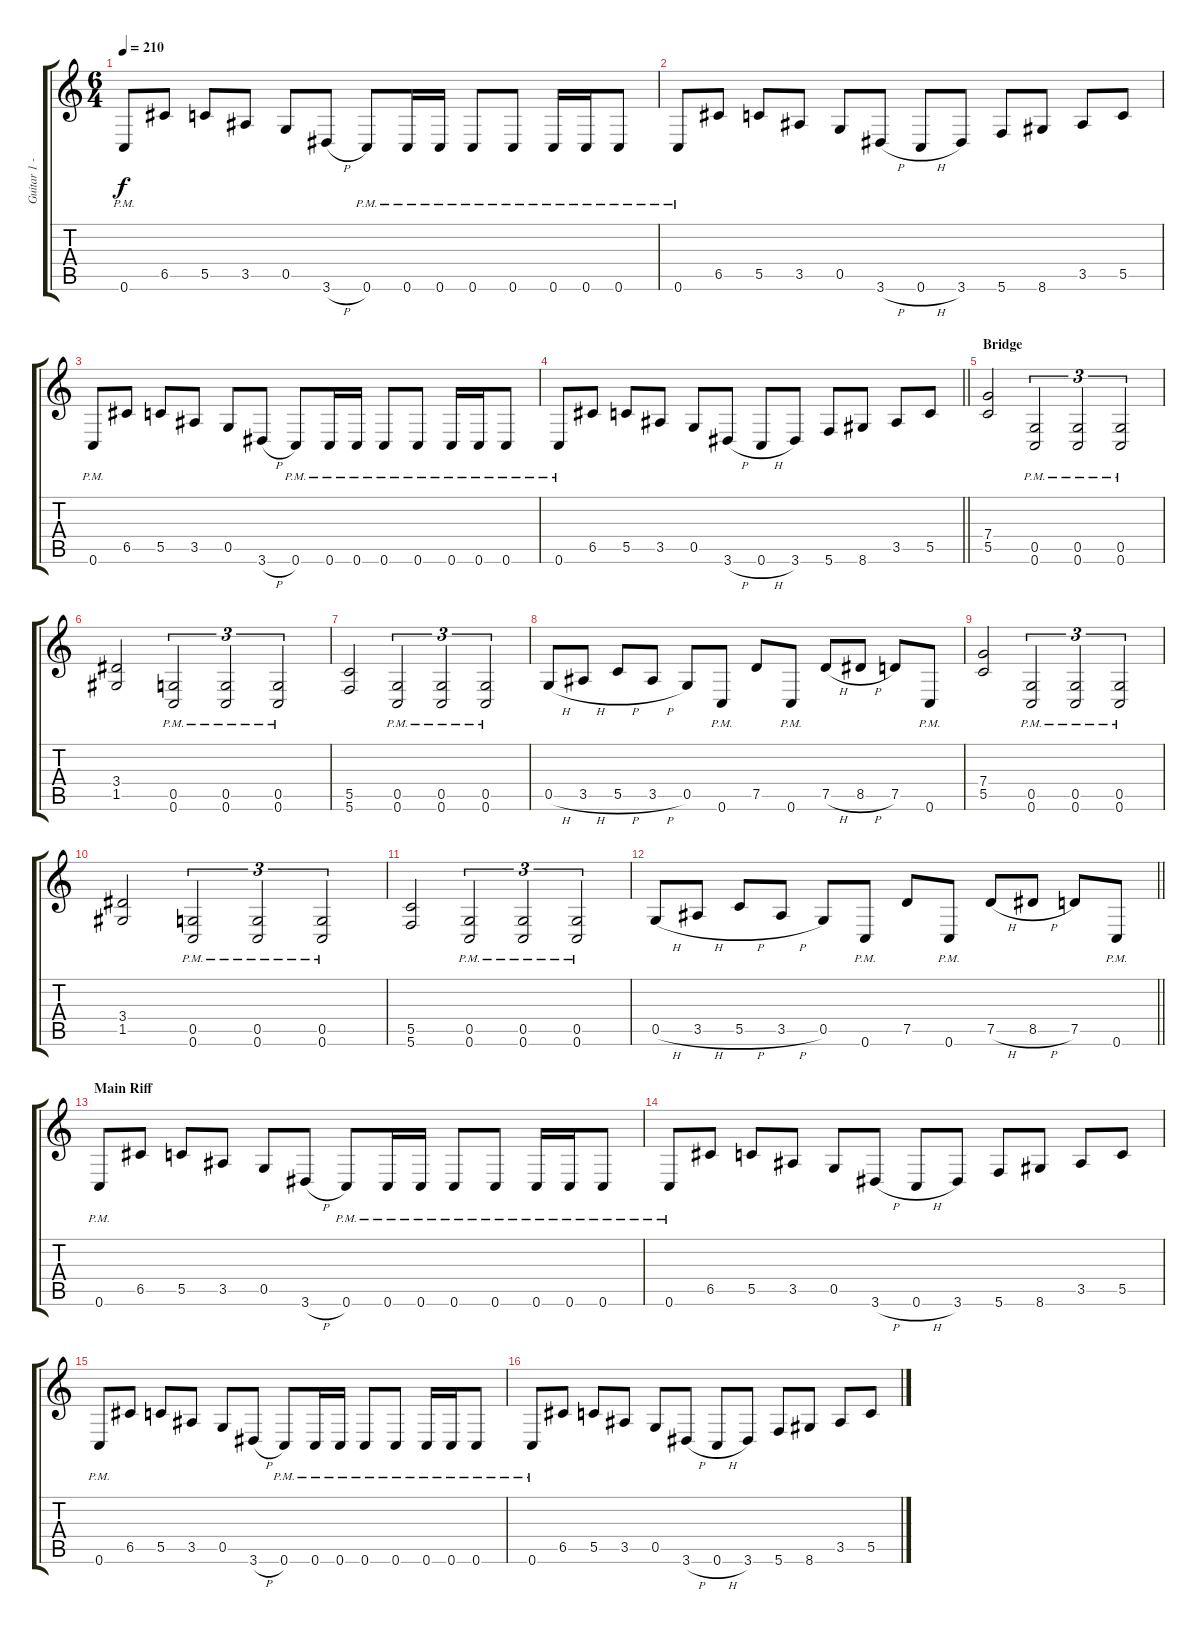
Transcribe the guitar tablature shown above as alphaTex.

\track ("Guitar 1 - Adam Dutkiewitz" "Guitar 1 -") {instrument distortionguitar}
\staff {score tabs}
\tuning (D4 A3 F3 C3 G2 C2) {hide}
\ts (6 4)
\tempo 210
\clef g2
\ks c
0.6{pm}.8{dy f} 6.5.8 5.5.8 3.5.8 0.5.8 3.6{h}.8 0.6{pm}.8 0.6{pm}.16 0.6{pm}.16 0.6{pm}.8 0.6{pm}.8 0.6{pm}.16 0.6{pm}.16 0.6{pm}.8 |
0.6{pm}.8 6.5.8 5.5.8 3.5.8 0.5.8 3.6{h}.8 0.6{h}.8 3.6.8 5.6.8 8.6.8 3.5.8 5.5.8 |
0.6{pm}.8 6.5.8 5.5.8 3.5.8 0.5.8 3.6{h}.8 0.6{pm}.8 0.6{pm}.16 0.6{pm}.16 0.6{pm}.8 0.6{pm}.8 0.6{pm}.16 0.6{pm}.16 0.6{pm}.8 |
\barLineRight lightlight
0.6{pm}.8 6.5.8 5.5.8 3.5.8 0.5.8 3.6{h}.8 0.6{h}.8 3.6.8 5.6.8 8.6.8 3.5.8 5.5.8 |
\section ("" "Bridge")
(7.4 5.5).2 (0.5{pm} 0.6{pm}).2{tu (3 2)} (0.5{pm} 0.6{pm}).2{tu (3 2)} (0.5{pm} 0.6{pm}).2{tu (3 2)} |
(3.4 1.5).2 (0.5{pm} 0.6{pm}).2{tu (3 2)} (0.5{pm} 0.6{pm}).2{tu (3 2)} (0.5{pm} 0.6{pm}).2{tu (3 2)} |
(5.5 5.6).2 (0.5{pm} 0.6{pm}).2{tu (3 2)} (0.5{pm} 0.6{pm}).2{tu (3 2)} (0.5{pm} 0.6{pm}).2{tu (3 2)} |
0.5{h}.8 3.5{h}.8 5.5{h}.8 3.5{h}.8 0.5.8 0.6{pm}.8 7.5.8 0.6{pm}.8 7.5{h}.8 8.5{h}.8 7.5.8 0.6{pm}.8 |
(7.4 5.5).2 (0.5{pm} 0.6{pm}).2{tu (3 2)} (0.5{pm} 0.6{pm}).2{tu (3 2)} (0.5{pm} 0.6{pm}).2{tu (3 2)} |
(3.4 1.5).2 (0.5{pm} 0.6{pm}).2{tu (3 2)} (0.5{pm} 0.6{pm}).2{tu (3 2)} (0.5{pm} 0.6{pm}).2{tu (3 2)} |
(5.5 5.6).2 (0.5{pm} 0.6{pm}).2{tu (3 2)} (0.5{pm} 0.6{pm}).2{tu (3 2)} (0.5{pm} 0.6{pm}).2{tu (3 2)} |
\barLineRight lightlight
0.5{h}.8 3.5{h}.8 5.5{h}.8 3.5{h}.8 0.5.8 0.6{pm}.8 7.5.8 0.6{pm}.8 7.5{h}.8 8.5{h}.8 7.5.8 0.6{pm}.8 |
\section ("" "Main Riff")
0.6{pm}.8 6.5.8 5.5.8 3.5.8 0.5.8 3.6{h}.8 0.6{pm}.8 0.6{pm}.16 0.6{pm}.16 0.6{pm}.8 0.6{pm}.8 0.6{pm}.16 0.6{pm}.16 0.6{pm}.8 |
0.6{pm}.8 6.5.8 5.5.8 3.5.8 0.5.8 3.6{h}.8 0.6{h}.8 3.6.8 5.6.8 8.6.8 3.5.8 5.5.8 |
0.6{pm}.8 6.5.8 5.5.8 3.5.8 0.5.8 3.6{h}.8 0.6{pm}.8 0.6{pm}.16 0.6{pm}.16 0.6{pm}.8 0.6{pm}.8 0.6{pm}.16 0.6{pm}.16 0.6{pm}.8 |
0.6{pm}.8 6.5.8 5.5.8 3.5.8 0.5.8 3.6{h}.8 0.6{h}.8 3.6.8 5.6.8 8.6.8 3.5.8 5.5.8
